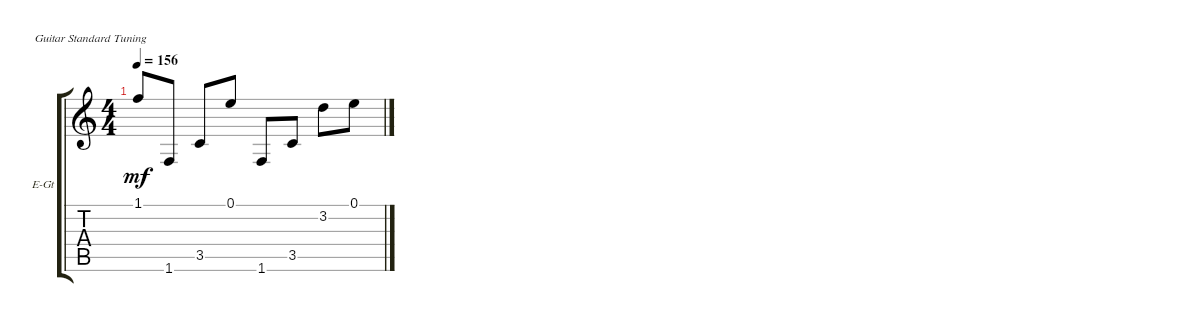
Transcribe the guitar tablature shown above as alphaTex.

\defaultSystemsLayout 4
\bracketExtendMode groupsimilarinstruments
\firstSystemTrackNameOrientation horizontal
\otherSystemsTrackNameOrientation horizontal
\track ("Electric Guitar" "E-Gt") {instrument distortionguitar}
\staff {score tabs}
\tuning (E4 B3 G3 D3 A2 E2)
\ts (4 4)
\tempo 156
\clef g2
\ks c
1.1.8{dy mf} 1.6.8 3.5.8 0.1.8 1.6.8 3.5.8 3.2.8 0.1.8
